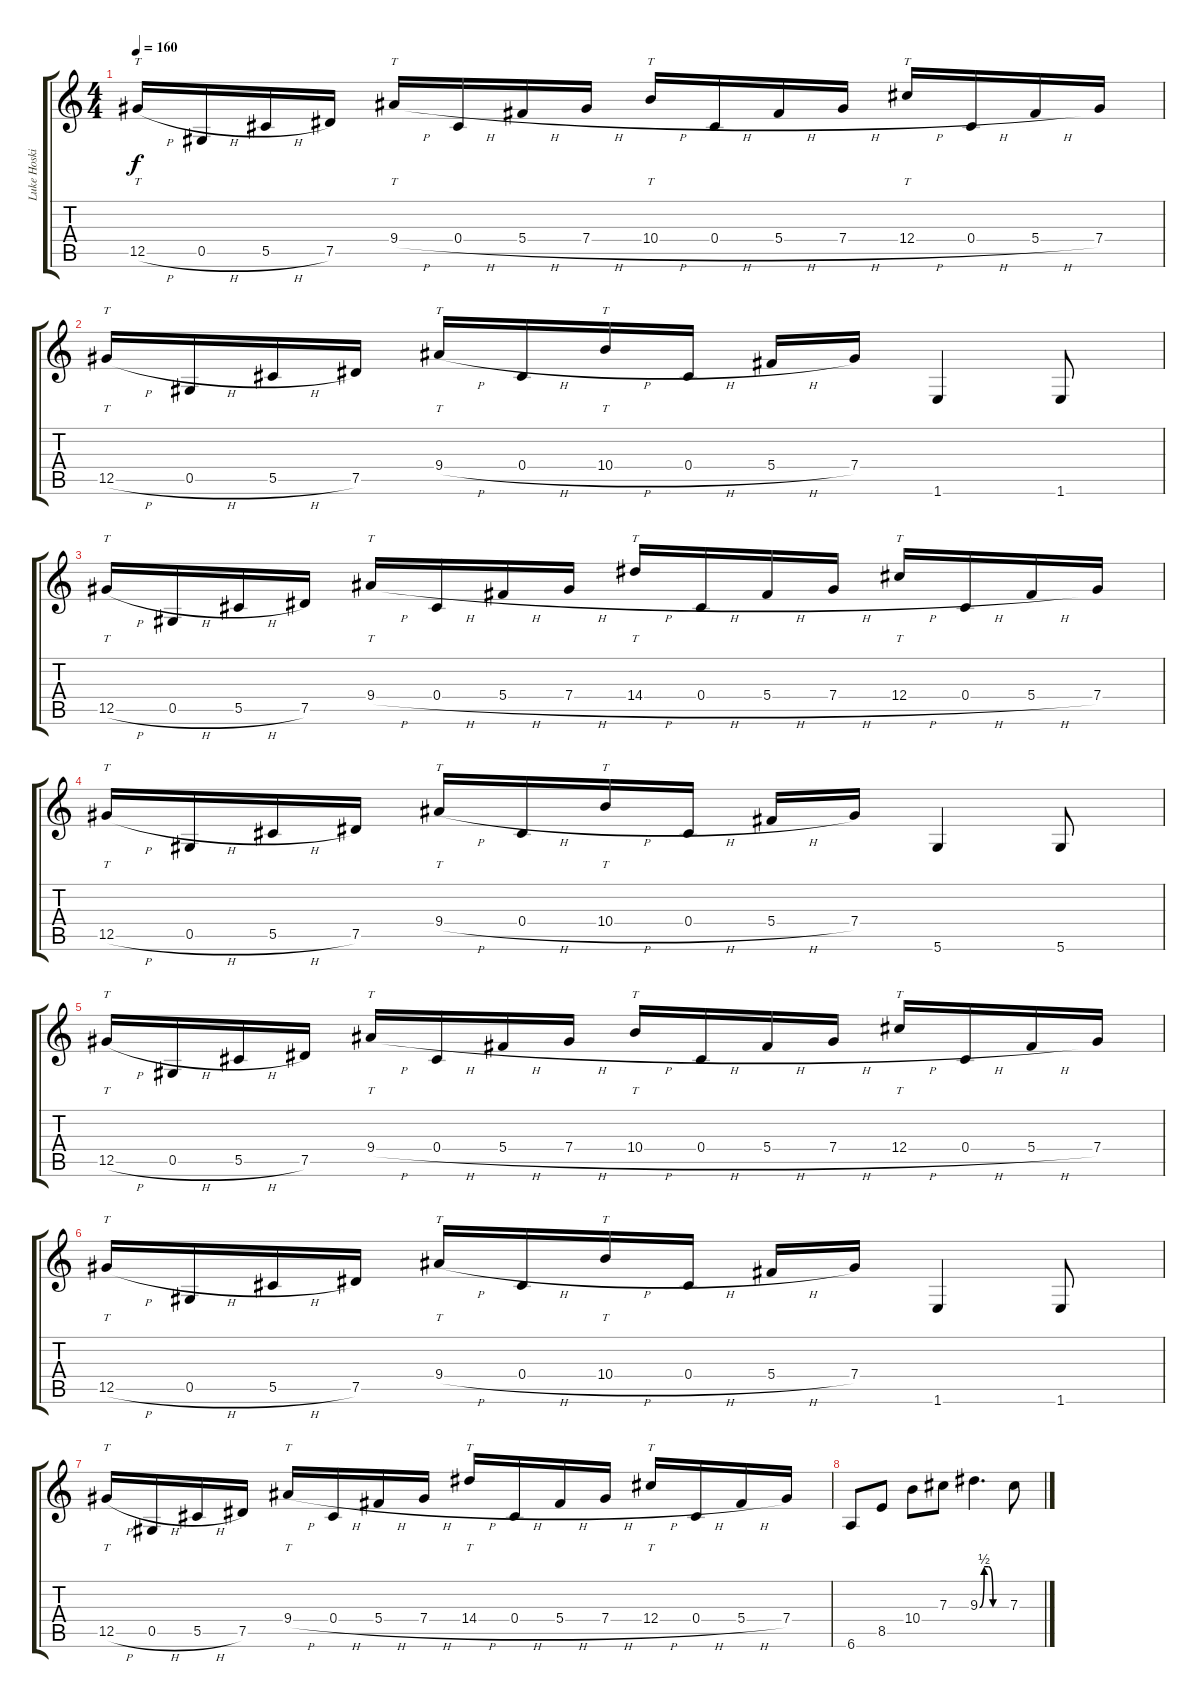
\track ("Luke Hoskin" "Luke Hoski") {instrument distortionguitar}
\staff {score tabs}
\tuning (Eb4 Bb3 Gb3 Db3 Ab2 Eb2) {hide}
\ts (4 4)
\tempo 160
\clef g2
\ks c
12.5{h}.16{tt dy f} 0.5{h}.16 5.5{h}.16 7.5.16 9.4{h}.16{tt} 0.4{h}.16 5.4{h}.16 7.4{h}.16 10.4{h}.16{tt} 0.4{h}.16 5.4{h}.16 7.4{h}.16 12.4{h}.16{tt} 0.4{h}.16 5.4{h}.16 7.4.16 |
12.5{h}.16{tt} 0.5{h}.16 5.5{h}.16 7.5.16 9.4{h}.16{tt} 0.4{h}.16 10.4{h}.16{tt} 0.4{h}.16 5.4{h}.16 7.4.16 1.6.4 1.6.8 |
12.5{h}.16{tt} 0.5{h}.16 5.5{h}.16 7.5.16 9.4{h}.16{tt} 0.4{h}.16 5.4{h}.16 7.4{h}.16 14.4{h}.16{tt} 0.4{h}.16 5.4{h}.16 7.4{h}.16 12.4{h}.16{tt} 0.4{h}.16 5.4{h}.16 7.4.16 |
12.5{h}.16{tt} 0.5{h}.16 5.5{h}.16 7.5.16 9.4{h}.16{tt} 0.4{h}.16 10.4{h}.16{tt} 0.4{h}.16 5.4{h}.16 7.4.16 5.6.4 5.6.8 |
12.5{h}.16{tt} 0.5{h}.16 5.5{h}.16 7.5.16 9.4{h}.16{tt} 0.4{h}.16 5.4{h}.16 7.4{h}.16 10.4{h}.16{tt} 0.4{h}.16 5.4{h}.16 7.4{h}.16 12.4{h}.16{tt} 0.4{h}.16 5.4{h}.16 7.4.16 |
12.5{h}.16{tt} 0.5{h}.16 5.5{h}.16 7.5.16 9.4{h}.16{tt} 0.4{h}.16 10.4{h}.16{tt} 0.4{h}.16 5.4{h}.16 7.4.16 1.6.4 1.6.8 |
12.5{h}.16{tt} 0.5{h}.16 5.5{h}.16 7.5.16 9.4{h}.16{tt} 0.4{h}.16 5.4{h}.16 7.4{h}.16 14.4{h}.16{tt} 0.4{h}.16 5.4{h}.16 7.4{h}.16 12.4{h}.16{tt} 0.4{h}.16 5.4{h}.16 7.4.16 |
6.6.8 8.5.8 10.4.8 7.3.8 9.3{be (custom 0 0 10 2 20 2 30 0 60 0)}.4{d} 7.3{sl}.8
